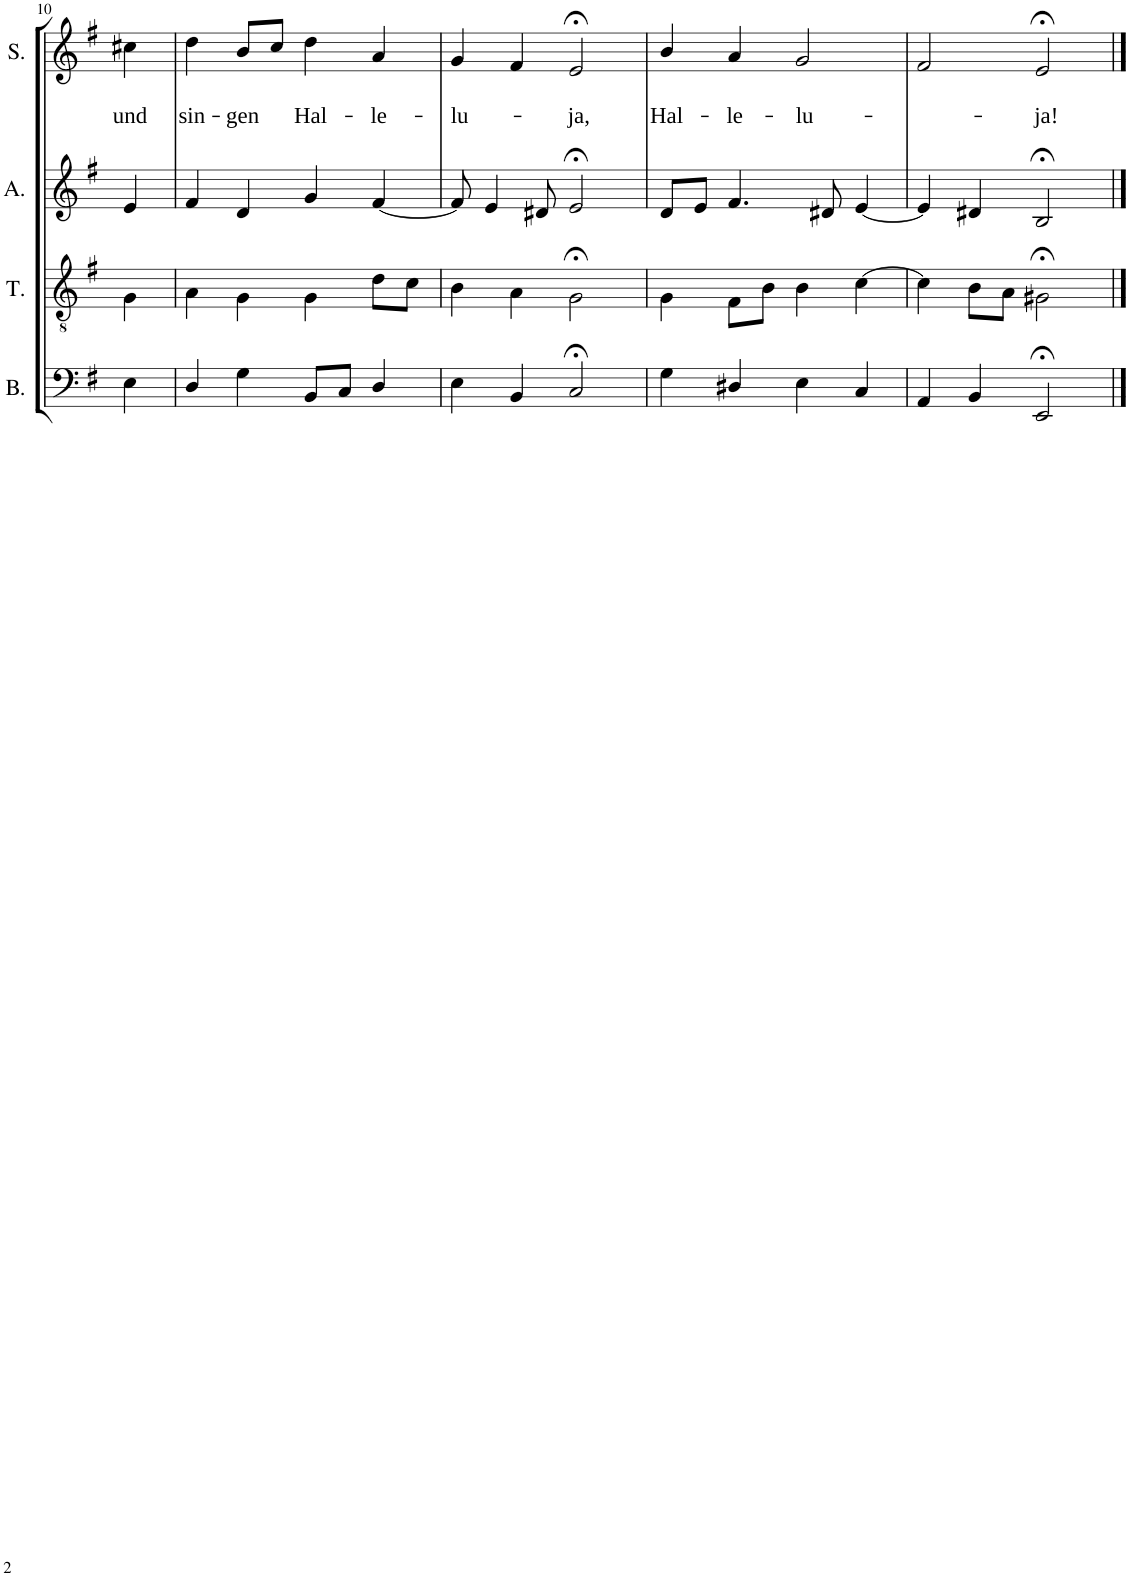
**kern	**kern	**kern	**kern	**text	**text
*part4	*part3	*part2	*part1	*part1	*part1
*staff4	*staff3	*staff2	*staff1	*staff1	*staff1
*I"Bass	*I"Tenor	*I"Alto	*I"Soprano	*	*
*I'B.	*I'T.	*I'A.	*I'S.	*	*
!!LO:PB:g=z
*clefF4	*clefGv2	*clefG2	*clefG2	*	*
*k[f#]	*k[f#]	*k[f#]	*k[f#]	*	*
*M4/4	*M4/4	*M4/4	*M4/4	*	*
*met(c)	*met(c)	*met(c)	*met(c)	*	*
=10	=10	=10	=10	=10	=10
!	!	!	!	!	!LO:LY:b
4E\	4G\	4e/	4cc#X\	.	und
=11	=11	=11	=11	=11	=11
!	!	!	!	!	!LO:LY:b
4D/	4A\	4f#/	4dd\	.	sin-
!	!	!	!	!	!LO:LY:b
4G\	4G\	4d/	8b/L	.	-gen
.	.	.	8cc/J	.	.
!	!	!	!	!	!LO:LY:b
8BB/L	4G\	4g/	4dd\	.	Hal-
8C/J	.	.	.	.	.
!	!	!	!	!	!LO:LY:b
4D/	8d\L	[4f#/	4a/	.	-le-
.	8c\J	.	.	.	.
=12	=12	=12	=12	=12	=12
!	!	!	!	!	!LO:LY:b
4E\	4B\	8f#/]	4g/	.	-lu-
.	.	4e/	.	.	.
4BB/	4A\	.	4f#/	.	.
.	.	8d#X/	.	.	.
!	!	!	!	!	!LO:LY:b
2C;</	2G;<\	2e;</	2e;</	.	-ja,
=13	=13	=13	=13	=13	=13
!	!	!	!	!	!LO:LY:b
4G\	4G\	8d/L	4b/	.	Hal-
.	.	8e/J	.	.	.
!	!	!	!	!	!LO:LY:b
4D#X/	8F#\L	4.f#/	4a/	.	-le-
.	8B\J	.	.	.	.
!	!	!	!	!	!LO:LY:b
4E\	4B\	.	2g/	.	-lu-
.	.	8d#X/	.	.	.
4C/	[4c\	[4e/	.	.	.
=14	=14	=14	=14	=14	=14
4AA/	4c\]	4e/]	2f#/	.	.
4BB/	8B\L	4d#X/	.	.	.
.	8A\J	.	.	.	.
!	!	!	!	!	!LO:LY:b
2EE;</	2G#X;<\	2B;</	2e;</	.	-ja!
==	==	==	==	==	==
*-	*-	*-	*-	*-	*-
